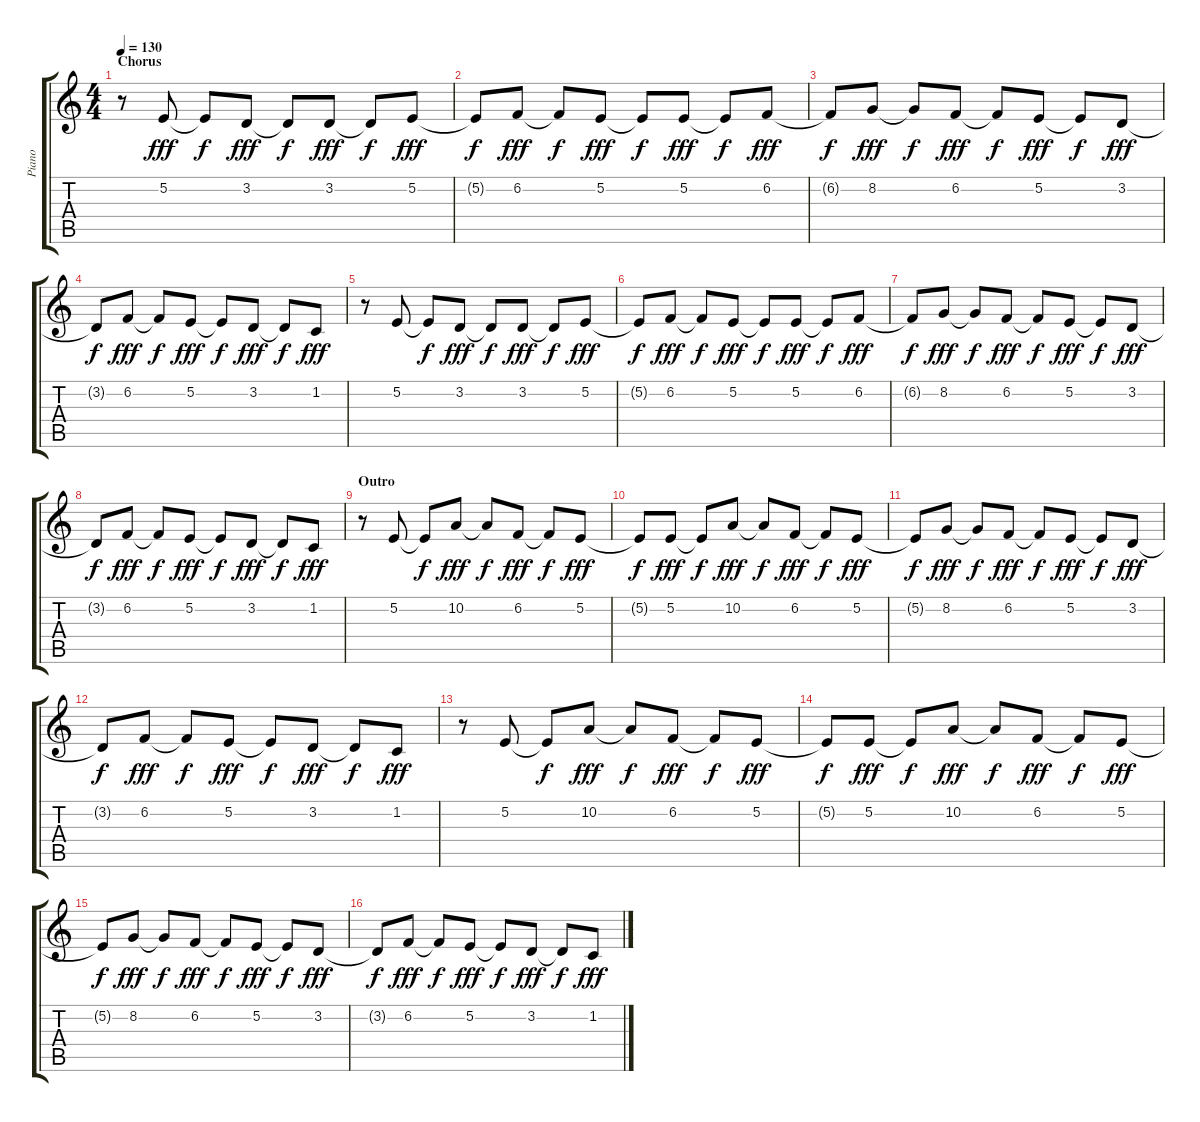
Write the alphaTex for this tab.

\track ("Piano" "Piano") {instrument brightacousticpiano}
\staff {score tabs}
\tuning (E4 B3 G3 D3 A2 E2) {hide}
\ts (4 4)
\section ("" "Chorus")
\tempo 130
\clef g2
\ks c
r.8{dy fff} 5.2.8 5.2{t}.8{dy f} 3.2.8{dy fff} 3.2{t}.8{dy f} 3.2.8{dy fff} 3.2{t}.8{dy f} 5.2.8{dy fff} |
5.2{t}.8{dy f} 6.2.8{dy fff} 6.2{t}.8{dy f} 5.2.8{dy fff} 5.2{t}.8{dy f} 5.2.8{dy fff} 5.2{t}.8{dy f} 6.2.8{dy fff} |
6.2{t}.8{dy f} 8.2.8{dy fff} 8.2{t}.8{dy f} 6.2.8{dy fff} 6.2{t}.8{dy f} 5.2.8{dy fff} 5.2{t}.8{dy f} 3.2.8{dy fff} |
3.2{t}.8{dy f} 6.2.8{dy fff} 6.2{t}.8{dy f} 5.2.8{dy fff} 5.2{t}.8{dy f} 3.2.8{dy fff} 3.2{t}.8{dy f} 1.2.8{dy fff} |
r.8 5.2.8 5.2{t}.8{dy f} 3.2.8{dy fff} 3.2{t}.8{dy f} 3.2.8{dy fff} 3.2{t}.8{dy f} 5.2.8{dy fff} |
5.2{t}.8{dy f} 6.2.8{dy fff} 6.2{t}.8{dy f} 5.2.8{dy fff} 5.2{t}.8{dy f} 5.2.8{dy fff} 5.2{t}.8{dy f} 6.2.8{dy fff} |
6.2{t}.8{dy f} 8.2.8{dy fff} 8.2{t}.8{dy f} 6.2.8{dy fff} 6.2{t}.8{dy f} 5.2.8{dy fff} 5.2{t}.8{dy f} 3.2.8{dy fff} |
3.2{t}.8{dy f} 6.2.8{dy fff} 6.2{t}.8{dy f} 5.2.8{dy fff} 5.2{t}.8{dy f} 3.2.8{dy fff} 3.2{t}.8{dy f} 1.2.8{dy fff} |
\section ("" "Outro")
r.8 5.2.8 5.2{t}.8{dy f} 10.2.8{dy fff} 10.2{t}.8{dy f} 6.2.8{dy fff} 6.2{t}.8{dy f} 5.2.8{dy fff} |
5.2{t}.8{dy f} 5.2.8{dy fff} 5.2{t}.8{dy f} 10.2.8{dy fff} 10.2{t}.8{dy f} 6.2.8{dy fff} 6.2{t}.8{dy f} 5.2.8{dy fff} |
5.2{t}.8{dy f} 8.2.8{dy fff} 8.2{t}.8{dy f} 6.2.8{dy fff} 6.2{t}.8{dy f} 5.2.8{dy fff} 5.2{t}.8{dy f} 3.2.8{dy fff} |
3.2{t}.8{dy f} 6.2.8{dy fff} 6.2{t}.8{dy f} 5.2.8{dy fff} 5.2{t}.8{dy f} 3.2.8{dy fff} 3.2{t}.8{dy f} 1.2.8{dy fff} |
r.8 5.2.8 5.2{t}.8{dy f} 10.2.8{dy fff} 10.2{t}.8{dy f} 6.2.8{dy fff} 6.2{t}.8{dy f} 5.2.8{dy fff} |
5.2{t}.8{dy f} 5.2.8{dy fff} 5.2{t}.8{dy f} 10.2.8{dy fff} 10.2{t}.8{dy f} 6.2.8{dy fff} 6.2{t}.8{dy f} 5.2.8{dy fff} |
5.2{t}.8{dy f} 8.2.8{dy fff} 8.2{t}.8{dy f} 6.2.8{dy fff} 6.2{t}.8{dy f} 5.2.8{dy fff} 5.2{t}.8{dy f} 3.2.8{dy fff} |
3.2{t}.8{dy f} 6.2.8{dy fff} 6.2{t}.8{dy f} 5.2.8{dy fff} 5.2{t}.8{dy f} 3.2.8{dy fff} 3.2{t}.8{dy f} 1.2.8{dy fff}
